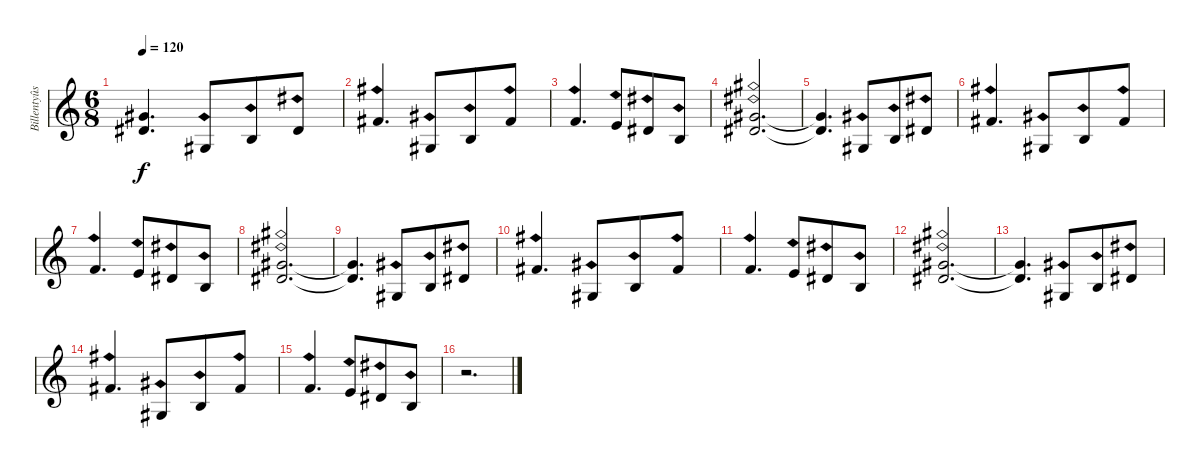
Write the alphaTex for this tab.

\track ("Billentyûs (Mats Olausson)" "Billentyûs") {instrument drawbarorgan}
\staff {score}
\tuning (E4 B3 G3 D3 A2 E2) {hide}
\ts (6 8)
\tempo 120
\clef g2
\ks c
(4.1{t} 4.2{t}).4{d dy f} 1.3{ph 12}.8 0.2{ph 12}.8 4.2{ph 12}.8 |
2.1{ph 12}.4{d} 1.3{ph 12}.8 0.2{ph 12}.8 2.1{ph 12}.8 |
1.1{ph 12}.4{d} 0.1{ph 12}.8 4.2{ph 12}.8 0.2{ph 12}.8 |
(4.1{ph 12} 4.2{ph 12}).2{d} |
(4.1{t} 4.2{t}).4{d} 1.3{ph 12}.8 0.2{ph 12}.8 4.2{ph 12}.8 |
2.1{ph 12}.4{d} 1.3{ph 12}.8 0.2{ph 12}.8 2.1{ph 12}.8 |
1.1{ph 12}.4{d} 0.1{ph 12}.8 4.2{ph 12}.8 0.2{ph 12}.8 |
(4.1{ph 12} 4.2{ph 12}).2{d} |
(4.1{t} 4.2{t}).4{d} 1.3{ph 12}.8 0.2{ph 12}.8 4.2{ph 12}.8 |
2.1{ph 12}.4{d} 1.3{ph 12}.8 0.2{ph 12}.8 2.1{ph 12}.8 |
1.1{ph 12}.4{d} 0.1{ph 12}.8 4.2{ph 12}.8 0.2{ph 12}.8 |
(4.1{ph 12} 4.2{ph 12}).2{d} |
(4.1{t} 4.2{t}).4{d} 1.3{ph 12}.8 0.2{ph 12}.8 4.2{ph 12}.8 |
2.1{ph 12}.4{d} 1.3{ph 12}.8 0.2{ph 12}.8 2.1{ph 12}.8 |
1.1{ph 12}.4{d} 0.1{ph 12}.8 4.2{ph 12}.8 0.2{ph 12}.8 |
r.2{d}
